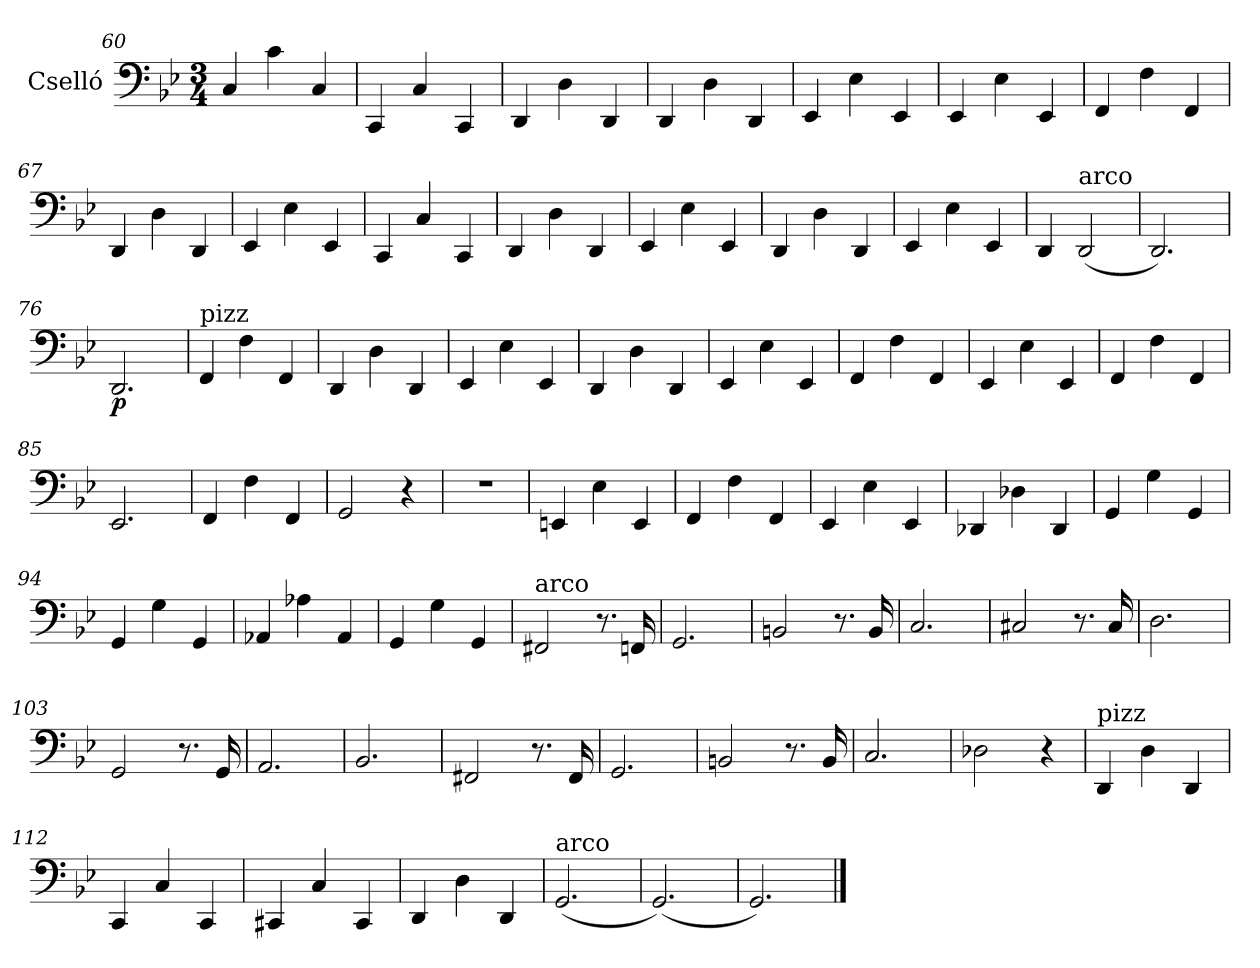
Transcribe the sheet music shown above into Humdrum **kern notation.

**kern	**dynam
*part1	*part1
*staff1	*staff1
*I"Cselló	*
*clefF4	*
*k[b-e-]	*
*B-:	*
*M3/4	*
=60	=60
4C/	.
4c\	.
4C/	.
=61	=61
4CC/	.
4C/	.
4CC/	.
=62	=62
4DD/	.
4D\	.
4DD/	.
!!LO:LB:g=z
=63	=63
4DD/	.
4D\	.
4DD/	.
=64	=64
4EE-/	.
4E-\	.
4EE-/	.
=65	=65
4EE-/	.
4E-\	.
4EE-/	.
=66	=66
4FF/	.
4F\	.
4FF/	.
=67	=67
4DD/	.
4D\	.
4DD/	.
=68	=68
4EE-/	.
4E-\	.
4EE-/	.
=69	=69
4CC/	.
4C/	.
4CC/	.
=70	=70
4DD/	.
4D\	.
4DD/	.
=71	=71
4EE-/	.
4E-\	.
4EE-/	.
=72	=72
4DD/	.
4D\	.
4DD/	.
=73	=73
4EE-/	.
4E-\	.
4EE-/	.
=74	=74
4DD/	.
!LO:TX:a:t=arco	!
(2DD/	.
!!LO:LB:g=z
=75	=75
2.DD/)	.
=76	=76
!	!LO:DY:b
2.DD/	p
=77	=77
!LO:TX:a:t=pizz	!
4FF/	.
4F\	.
4FF/	.
=78	=78
4DD/	.
4D\	.
4DD/	.
=79	=79
4EE-/	.
4E-\	.
4EE-/	.
=80	=80
4DD/	.
4D\	.
4DD/	.
=81	=81
4EE-/	.
4E-\	.
4EE-/	.
=82	=82
4FF/	.
4F\	.
4FF/	.
=83	=83
4EE-/	.
4E-\	.
4EE-/	.
=84	=84
4FF/	.
4F\	.
4FF/	.
=85	=85
2.EE-/	.
=86	=86
4FF/	.
4F\	.
4FF/	.
=87	=87
2GG/	.
4r	.
!!LO:LB:g=z
=88	=88
2.r	.
=89	=89
4EEn/	.
4E-\	.
4EE/	.
=90	=90
4FF/	.
4F\	.
4FF/	.
=91	=91
4EE-/	.
4E-\	.
4EE-/	.
=92	=92
4DD-X/	.
4D-X\	.
4DD-/	.
=93	=93
4GG/	.
4G\	.
4GG/	.
=94	=94
4GG/	.
4G\	.
4GG/	.
=95	=95
4AA-X/	.
4A-X\	.
4AA-/	.
=96	=96
4GG/	.
4G\	.
4GG/	.
=97	=97
!LO:TX:a:t=arco	!
2FF#X/	.
8.r	.
16FFn/	.
=98	=98
2.GG/	.
!!LO:LB:g=z
=99	=99
2BBn/	.
8.r	.
16BB/	.
=100	=100
2.C/	.
=101	=101
2C#X/	.
8.r	.
16C#/	.
=102	=102
2.D\	.
=103	=103
2GG/	.
8.r	.
16GG/	.
=104	=104
2.AA/	.
=105	=105
2.BB-/	.
=106	=106
2FF#X/	.
8.r	.
16FF#/	.
=107	=107
2.GG/	.
=108	=108
2BBn/	.
8.r	.
16BB/	.
=109	=109
2.C/	.
=110	=110
2D-X\	.
4r	.
=111	=111
!LO:TX:a:t=pizz	!
4DD/	.
4D\	.
4DD/	.
!!LO:LB:g=z
=112	=112
4CC/	.
4C/	.
4CC/	.
=113	=113
4CC#X/	.
4C/	.
4CC#/	.
=114	=114
4DD/	.
4D\	.
4DD/	.
=115	=115
!LO:TX:a:t=arco	!
(2.GG/	.
=116	=116
(2.GG/)	.
=117	=117
2.GG/)	.
==	==
*-	*-
